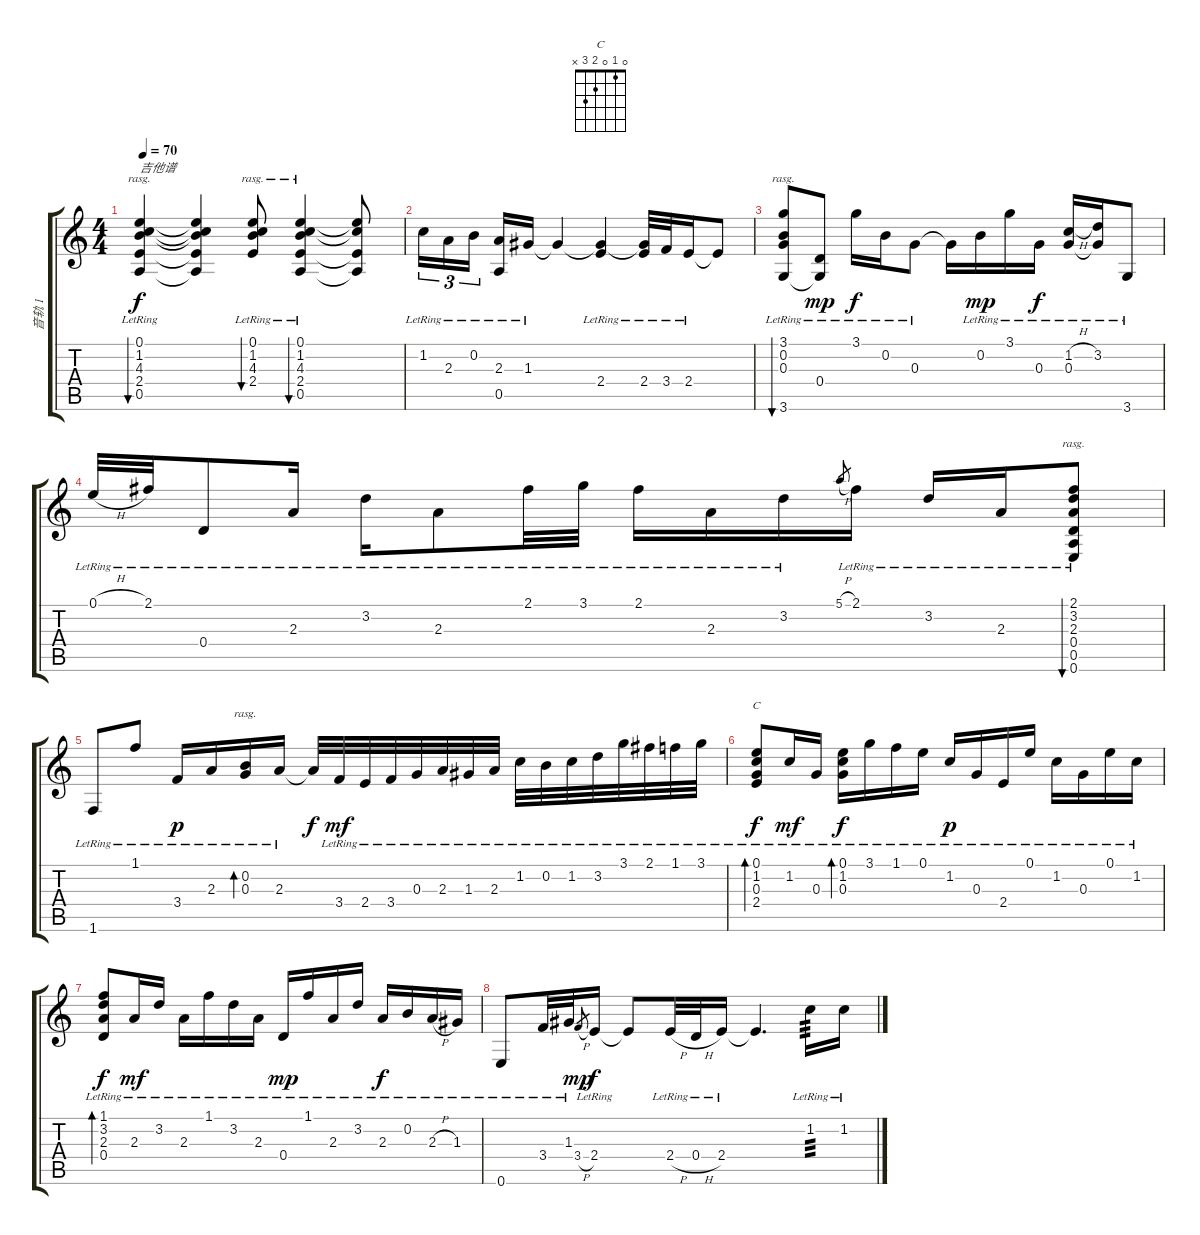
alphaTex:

\track ("音轨 1" "音轨 1") {instrument acousticguitarnylon}
\staff {score tabs}
\tuning (E4 B3 G3 D3 A2 E2) {hide}
\chord ("C" 0 1 0 2 3 x)
\ts (4 4)
\tempo 70
\clef g2
\ks c
(0.1{lr} 1.2{lr} 4.3{lr} 2.4{lr} 0.5{lr}).4{bu 480 rasg ii txt "吉他谱" dy f instrument acousticguitarnylon} (0.1{t} 1.2{t} 4.3{t} 2.4{t} 0.5{t}).4 (0.1{lr} 1.2{lr} 4.3{lr} 2.4{lr}).8{bu 240 rasg ii} (0.1{lr} 1.2{lr} 4.3{lr} 2.4{lr} 0.5{lr}).4{bu 480 rasg ii} (0.1{t} 1.2{t} 2.4{t} 0.5{t}).8 |
1.2{lr}.16{tu (3 2)} 2.3{lr}.16{tu (3 2)} 0.2{lr}.16{tu (3 2) beam splitsecondary} (2.3{lr} 0.5{lr}).16 1.3{lr}.16 1.3{t}.4 (1.3{t} 2.4{lr}).4 (1.3{t} 2.4{lr}).32 3.4{lr}.32 2.4{lr}.16 2.4{t}.8 |
(3.1{lr} 0.2{lr} 0.3{lr} 3.6{lr}).8{bu 480 rasg ii} (0.4{lr} 3.6{t}).8{dy mp} 3.1{lr}.16{dy f} 0.2{lr}.16 0.3{lr}.8 0.3{t}.16 0.2{lr}.16{dy mp} 3.1{lr}.16 0.3{lr}.16{dy f} (1.2{h lr} 0.3{lr}).16 (3.2{lr} 0.3{t}).16 3.6{lr}.8 |
0.1{h lr}.32 2.1{lr}.32 0.4{lr}.8 2.3{lr}.16 3.2{lr}.16 2.3{lr}.8 2.1{lr}.32 3.1{lr}.32 2.1{lr}.16 2.3{lr}.16 3.2{lr}.16 5.1{h}.8{gr} 2.1{lr}.16 3.2{lr}.16 2.3{lr}.16 (2.1{lr} 3.2{lr} 2.3{lr} 0.4{lr} 0.5{lr} 0.6{lr}).8{bu 480 rasg ii} |
1.6{lr}.8 1.1{lr}.8 3.4{lr}.16{dy p} 2.3{lr}.16 (0.2{lr} 0.3{lr}).16{bd 240 rasg ii} 2.3{lr}.16 2.3{t}.32{dy f} 3.4{lr}.32{dy mf} 2.4{lr}.32 3.4{lr}.32 0.3{lr}.32 2.3{lr}.32 1.3{lr}.32 2.3{lr}.32 1.2{lr}.32 0.2{lr}.32 1.2{lr}.32 3.2{lr}.32 3.1{lr}.32 2.1{lr}.32 1.1{lr}.32 3.1{lr}.32 |
(0.1{lr} 1.2{lr} 0.3{lr} 2.4{lr}).8{bd 60 ch "C" dy f} 1.2{lr}.16{dy mf} 0.3{lr}.16 (0.1{lr} 1.2{lr} 0.3{lr}).16{bd 120 dy f} 3.1{lr}.16 1.1{lr}.16 0.1{lr}.16 1.2{lr}.16{dy p} 0.3{lr}.16 2.4{lr}.16 0.1{lr}.16 1.2{lr}.16 0.3{lr}.16 0.1{lr}.16 1.2{lr}.16 |
(1.1{lr} 3.2{lr} 2.3{lr} 0.4{lr}).8{bd 240 dy f} 2.3{lr}.16{dy mf} 3.2{lr}.16 2.3{lr}.16 1.1{lr}.16 3.2{lr}.16 2.3{lr}.16 0.4{lr}.16{dy mp} 1.1{lr}.16 2.3{lr}.16 3.2{lr}.16 2.3{lr}.16{dy f} 0.2{lr}.16 2.3{h lr}.16 1.3{lr}.16 |
0.6{lr}.8 3.4{lr}.32 1.3{lr}.32 3.4{h}.8{gr dy mp} 2.4{lr}.16{dy f} 2.4{t}.8 2.4{h lr}.32 0.4{h lr}.32 2.4{lr}.16 2.4{t}.4{d} 1.2{lr}.16{tp 3} 1.2{lr}.16
